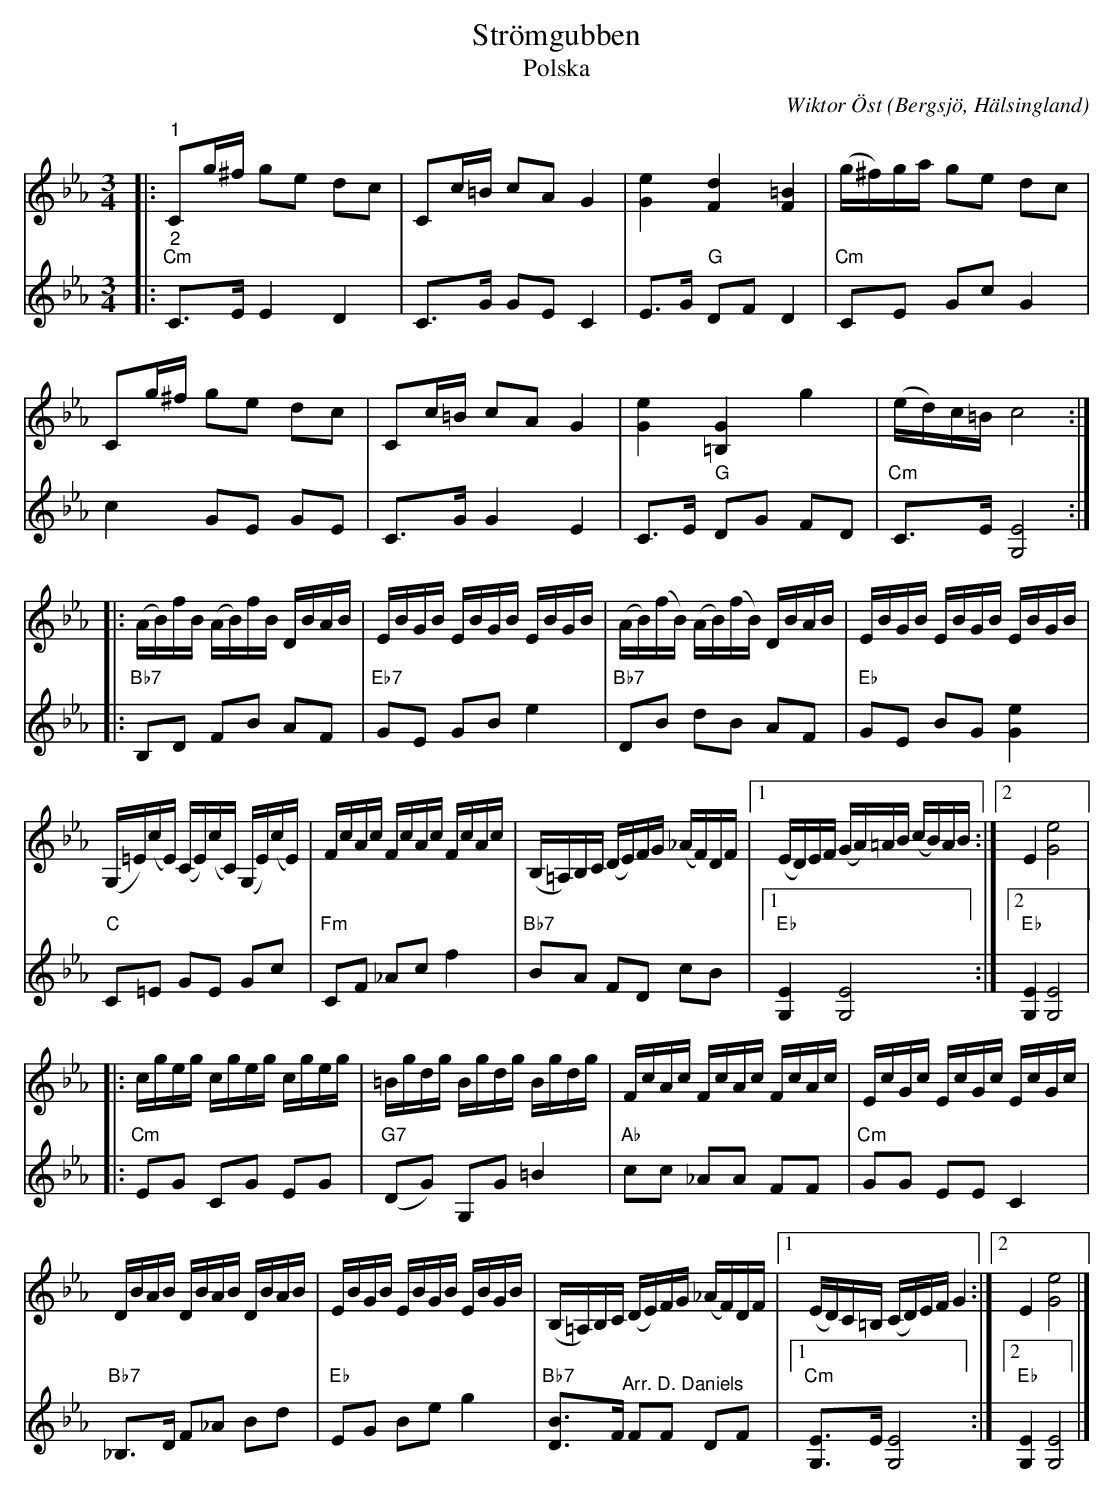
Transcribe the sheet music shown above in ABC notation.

X:1
T:Strömgubben
T:Polska
C:Wiktor Öst
O:Bergsjö, Hälsingland
L:1/16
M:3/4
K:Eb
V:1
|:"^1" C2g^f g2e2 d2c2 | C2c=B c2A2 G4 | [Ge]4 [Fd]4 [F=B]4 | (g^f)ga g2e2 d2c2 |
C2g^f g2e2 d2c2 | C2c=B c2A2 G4 | [Ge]4 [=B,G]4 g4 | (ed)c=B c8 ::
(AB)fB (AB)fB DBAB | EBGB EBGB EBGB | (AB)(fB) (AB)(fB) DBAB | EBGB EBGB EBGB |
(G,=E)(cE) (CE)(cC) (G,E)(cE) | FcAc FcAc FcAc | (B,=A,)B,C (DE)FG (_AF)DF |1 (ED)EF (GA)=AB (cB)AB :|2 E4 [Ge]8 |:
cgeg cgeg cgeg | =Bgdg Bgdg Bgdg | FcAc FcAc FcAc | EcGc EcGc EcGc |
DBAB DBAB DBAB | EBGB EBGB EBGB | (B,=A,)B,C (DE)FG (_AF)DF |1 (ED)C=B, (CD)EF G4 :|2 E4 [Ge]8 |]
V:2
|:"^2""Cm" C2>E2 E4 D4 | C2>G2 G2E2 C4 | E2>G2"G" D2F2 D4 |"Cm" C2E2 G2c2 G4 |
 c4 G2E2 G2E2 | C2>G2 G4 E4 | C2>E2"G" D2G2 F2D2 |"Cm" C2>E2 [G,E]8 ::
"Bb7" B,2D2 F2B2 A2F2 | "Eb7" G2E2 G2B2 e4 |"Bb7" D2B2 d2B2 A2F2 |"Eb" G2E2 B2G2 [Ge]4 |
"C" C2=E2 G2E2 G2c2 | "Fm" C2F2 _A2c2 f4 |"Bb7" B2A2 F2D2 c2B2 |1"Eb" [G,E]4 [G,E]8 :|2"Eb" [G,E]4 [G,E]8 |:
"Cm" E2G2 C2G2 E2G2 |"G7" (D2G2) G,2G2 =B4 |"Ab" c2c2 _A2A2 F2F2 |"Cm" G2G2 E2E2 C4 |
"Bb7" _B,2>D2 F2_A2 B2d2 |"Eb" E2G2 B2e2 g4 |"Bb7" [D2B2]>F2 "^Arr. D. Daniels"F2F2 D2F2 |1 "Cm" [G,2E2]>E2 [G,E]8 :|2"Eb" [G,E]4 [G,E]8 |]
